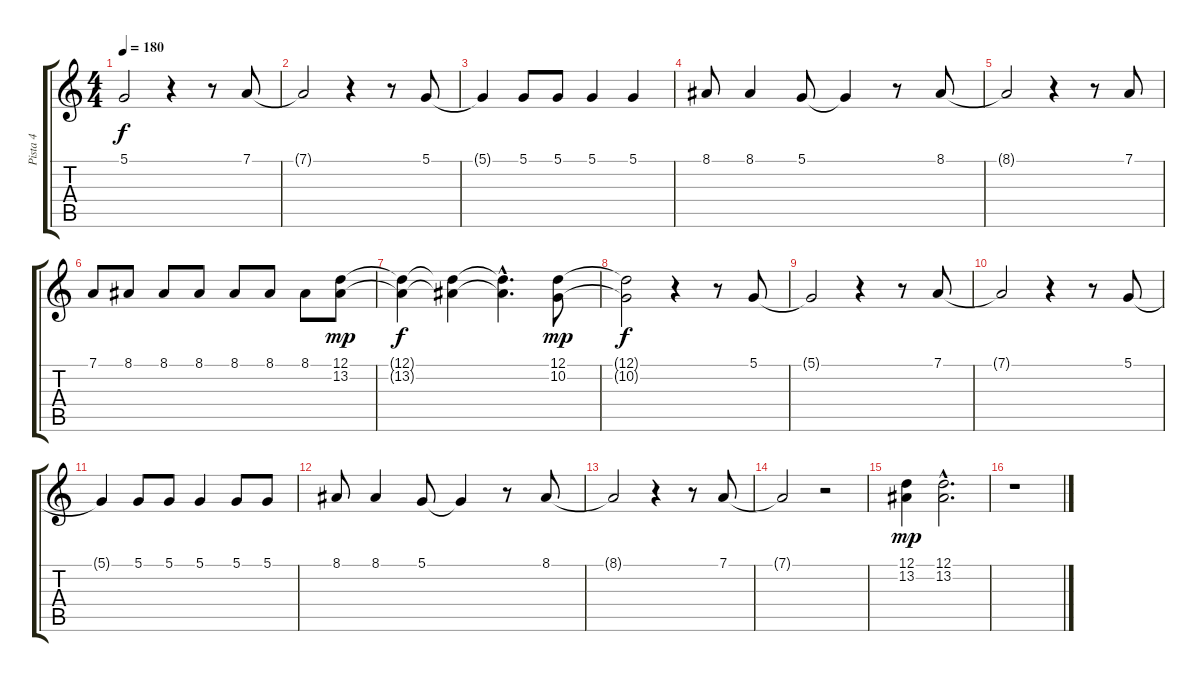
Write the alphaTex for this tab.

\track ("Pista 4" "Pista 4") {instrument harmonica}
\staff {score tabs}
\tuning (D4 A3 F3 C3 G2 D2) {hide}
\ts (4 4)
\tempo 180
\clef g2
\ks c
5.1{t}.2{dy f} r.4 r.8 7.1.8 |
7.1{t}.2 r.4 r.8 5.1.8 |
5.1{t}.4 5.1.8 5.1.8 5.1.4 5.1.4 |
8.1.8 8.1.4 5.1.8 5.1{t}.4 r.8 8.1.8 |
8.1{t}.2 r.4 r.8 7.1.8 |
7.1.8 8.1.8 8.1.8 8.1.8 8.1.8 8.1.8 8.1.8 (12.1 13.2).8{dy mp} |
(12.1{t} 13.2{t}).4{dy f} (12.1{t} 13.2{t}).4 (12.1{hac t} 13.2{hac t}).4{d} (12.1 10.2).8{dy mp} |
(12.1{t} 10.2{t}).2{dy f} r.4 r.8 5.1.8 |
5.1{t}.2 r.4 r.8 7.1.8 |
7.1{t}.2 r.4 r.8 5.1.8 |
5.1{t}.4 5.1.8 5.1.8 5.1.4 5.1.8 5.1.8 |
8.1.8 8.1.4 5.1.8 5.1{t}.4 r.8 8.1.8 |
8.1{t}.2 r.4 r.8 7.1.8 |
7.1{t}.2 r.2 |
(12.1 13.2).4{dy mp} (12.1{hac} 13.2{hac}).2{d} |
r.1
